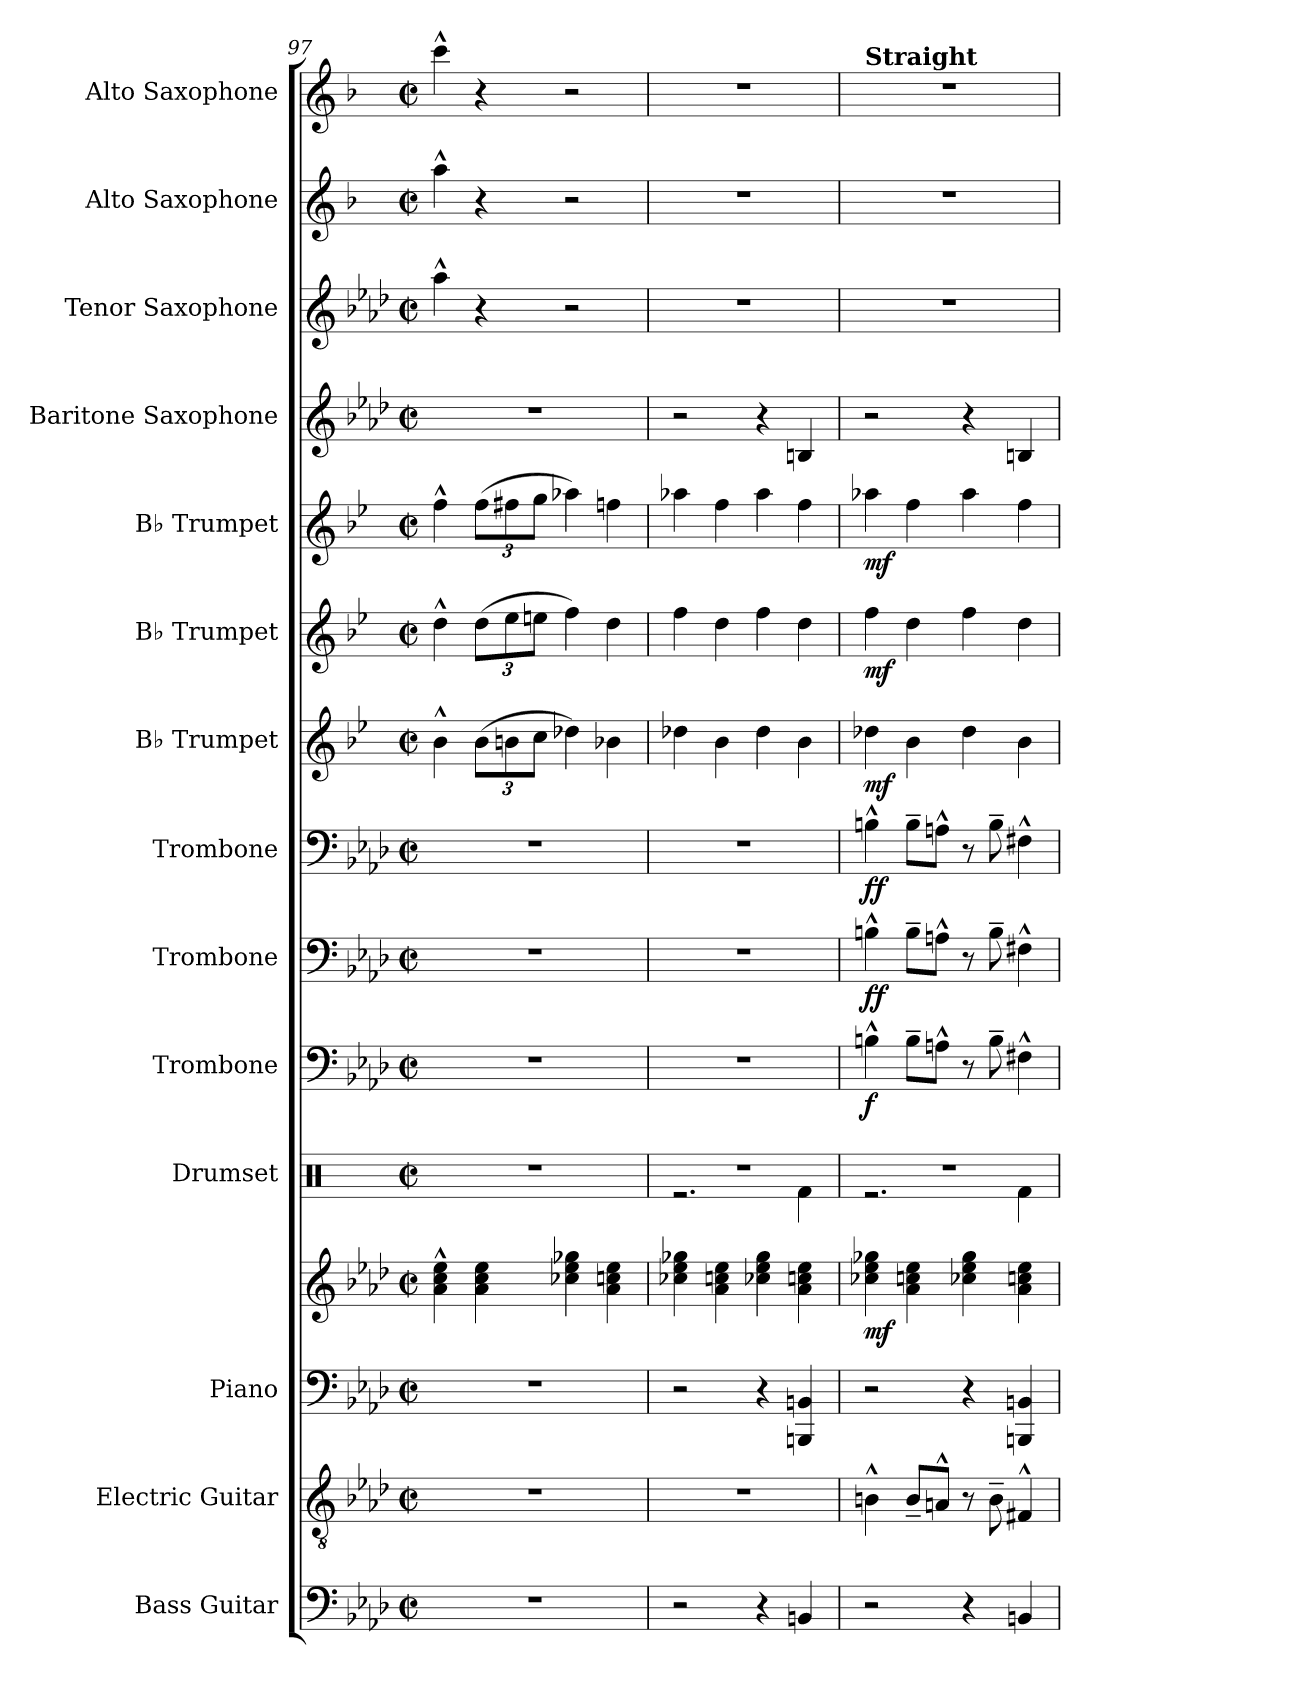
**kern	**kern	**kern	**kern	**dynam	**kern	**kern	**dynam	**kern	**dynam	**kern	**dynam	**kern	**dynam	**kern	**dynam	**kern	**dynam	**kern	**kern	**kern	**kern
*part14	*part13	*part12	*part12	*part12	*part11	*part10	*part10	*part9	*part9	*part8	*part8	*part7	*part7	*part6	*part6	*part5	*part5	*part4	*part3	*part2	*part1
*staff15	*staff14	*staff13	*staff12	*staff12/13	*staff11	*staff10	*staff10	*staff9	*staff9	*staff8	*staff8	*staff7	*staff7	*staff6	*staff6	*staff5	*staff5	*staff4	*staff3	*staff2	*staff1
*I"Bass Guitar	*I"Electric Guitar	*I"Piano	*	*	*I"Drumset	*I"Trombone	*	*I"Trombone	*	*I"Trombone	*	*I"B♭ Trumpet	*	*I"B♭ Trumpet	*	*I"B♭ Trumpet	*	*I"Baritone Saxophone	*I"Tenor Saxophone	*I"Alto Saxophone	*I"Alto Saxophone
*I'B. Guit.	*I'El. Guit.	*I'Pno.	*	*	*I'Drs.	*I'Tbn.	*	*I'Tbn.	*	*I'Tbn.	*	*I'B♭ Tpt.	*	*I'B♭ Tpt.	*	*I'B♭ Tpt.	*	*I'Bar. Sax.	*I'T. Sax.	*I'A. Sax.	*I'A. Sax.
*clefF4	*clefGv2	*clefF4	*clefG2	*	*clefX	*clefF4	*	*clefF4	*	*clefF4	*	*clefG2	*	*clefG2	*	*clefG2	*	*clefG2	*clefG2	*clefG2	*clefG2
*ITrd7c12	*	*	*	*	*	*	*	*	*	*	*	*ITrd1c2	*	*ITrd1c2	*	*ITrd1c2	*	*ITrd12c21	*ITrd8c14	*ITrd5c9	*ITrd5c9
*k[b-e-a-d-]	*k[b-e-a-d-]	*k[b-e-a-d-]	*k[b-e-a-d-]	*	*k[]	*k[b-e-a-d-]	*	*k[b-e-a-d-]	*	*k[b-e-a-d-]	*	*k[b-e-a-d-]	*	*k[b-e-a-d-]	*	*k[b-e-a-d-]	*	*k[b-e-a-d-]	*k[b-e-a-d-]	*k[b-e-a-d-]	*k[b-e-a-d-]
*M2/2	*M2/2	*M2/2	*M2/2	*	*M2/2	*M2/2	*	*M2/2	*	*M2/2	*	*M2/2	*	*M2/2	*	*M2/2	*	*M2/2	*M2/2	*M2/2	*M2/2
*met(c|)	*met(c|)	*met(c|)	*met(c|)	*	*met(c|)	*met(c|)	*	*met(c|)	*	*met(c|)	*	*met(c|)	*	*met(c|)	*	*met(c|)	*	*met(c|)	*met(c|)	*met(c|)	*met(c|)
=97	=97	=97	=97	=97	=97	=97	=97	=97	=97	=97	=97	=97	=97	=97	=97	=97	=97	=97	=97	=97	=97
1r	1r	1r	4a-\^^ 4cc\^^ 4ee-\^^	.	1r	1r	.	1r	.	1r	.	4a-^^\	.	4cc^^\	.	4ee-^^\	.	1r	4a-^^\	4cc^^\	4ee-^^\
*	*	*	*	*	*	*	*	*	*	*	*	*Xbrackettup	*	*Xbrackettup	*	*Xbrackettup	*	*	*	*	*
.	.	.	4a-\ 4cc\ 4ee-\	.	.	.	.	.	.	.	.	(12a-\L	.	(12cc\L	.	(12ee-\L	.	.	4r	4r	4r
.	.	.	.	.	.	.	.	.	.	.	.	12an\	.	12dd-\	.	12een\	.	.	.	.	.
.	.	.	.	.	.	.	.	.	.	.	.	12b-\J	.	12ddn\J	.	12ff\J	.	.	.	.	.
.	.	.	4cc-X\ 4ee-\ 4gg-X\	.	.	.	.	.	.	.	.	4cc-X\)	.	4ee-\)	.	4gg-X\)	.	.	2r	2r	2r
.	.	.	4a-\ 4ccn\ 4ee-\	.	.	.	.	.	.	.	.	4a-X\	.	4cc\	.	4ee-X\	.	.	.	.	.
=98	=98	=98	=98	=98	=98	=98	=98	=98	=98	=98	=98	=98	=98	=98	=98	=98	=98	=98	=98	=98	=98
*	*	*	*	*	*^	*	*	*	*	*	*	*	*	*	*	*	*	*	*	*	*
2r	1r	2r	4cc-X\ 4ee-\ 4gg-X\	.	1r	2.r	1r	.	1r	.	1r	.	4cc-X\	.	4ee-\	.	4gg-X\	.	2r	1r	1r	1r
.	.	.	4a-\ 4ccn\ 4ee-\	.	.	.	.	.	.	.	.	.	4a-\	.	4cc\	.	4ee-\	.	.	.	.	.
4r	.	4r	4cc-X\ 4ee-\ 4gg-\	.	.	.	.	.	.	.	.	.	4cc-\	.	4ee-\	.	4gg-\	.	4r	.	.	.
4BBBn/	.	4BBBn/ 4BBn/	4a-\ 4ccn\ 4ee-\	.	.	4Rf\	.	.	.	.	.	.	4a-\	.	4cc\	.	4ee-\	.	4BBn/	.	.	.
!!LO:PB:g=z
=99	=99	=99	=99	=99	=99	=99	=99	=99	=99	=99	=99	=99	=99	=99	=99	=99	=99	=99	=99	=99	=99	=99
!	!	!	!	!	!	!	!	!	!	!	!	!	!	!	!	!	!	!	!	!	!	!LO:TX:a:B:t=Straight
!	!	!	!	!LO:DY:b	!	!	!	!LO:DY:b	!	!LO:DY:b	!	!	!	!	!	!	!	!	!	!	!	!
!	!	!	!	!	!	!	!	!	!	!LO:DY:n=1:b	!	!LO:DY:b	!	!	!	!	!	!	!	!	!	!
!	!	!	!	!	!	!	!	!	!	!	!	!LO:DY:n=1:b	!	!LO:DY:b	!	!LO:DY:b	!	!LO:DY:b	!	!	!	!
2r	4Bn^^\	2r	4cc-X\ 4ee-\ 4gg-X\	mf	1r	2.r	4Bn^^\	f	4Bn^^\	f f	4Bn^^\	f f	4cc-X\	mf	4ee-\	mf	4gg-X\	mf	2r	1r	1r	1r
.	8B~/L	.	4a-\ 4ccn\ 4ee-\	.	.	.	8B~\L	.	8B~\L	.	8B~\L	.	4a-\	.	4cc\	.	4ee-\	.	.	.	.	.
.	8An^^/J	.	.	.	.	.	8An^^\J	.	8An^^\J	.	8An^^\J	.	.	.	.	.	.	.	.	.	.	.
4r	8r	4r	4cc-X\ 4ee-\ 4gg-\	.	.	.	8r	.	8r	.	8r	.	4cc-\	.	4ee-\	.	4gg-\	.	4r	.	.	.
.	8B~\	.	.	.	.	.	8B~\	.	8B~\	.	8B~\	.	.	.	.	.	.	.	.	.	.	.
4BBBn/	4F#X^^/	4BBBn/ 4BBn/	4a-\ 4ccn\ 4ee-\	.	.	4Rf\	4F#X^^\	.	4F#X^^\	.	4F#X^^\	.	4a-\	.	4cc\	.	4ee-\	.	4BBn/	.	.	.
*	*	*	*	*	*v	*v	*	*	*	*	*	*	*	*	*	*	*	*	*	*	*	*
=	=	=	=	=	=	=	=	=	=	=	=	=	=	=	=	=	=	=	=	=	=
*-	*-	*-	*-	*-	*-	*-	*-	*-	*-	*-	*-	*-	*-	*-	*-	*-	*-	*-	*-	*-	*-
